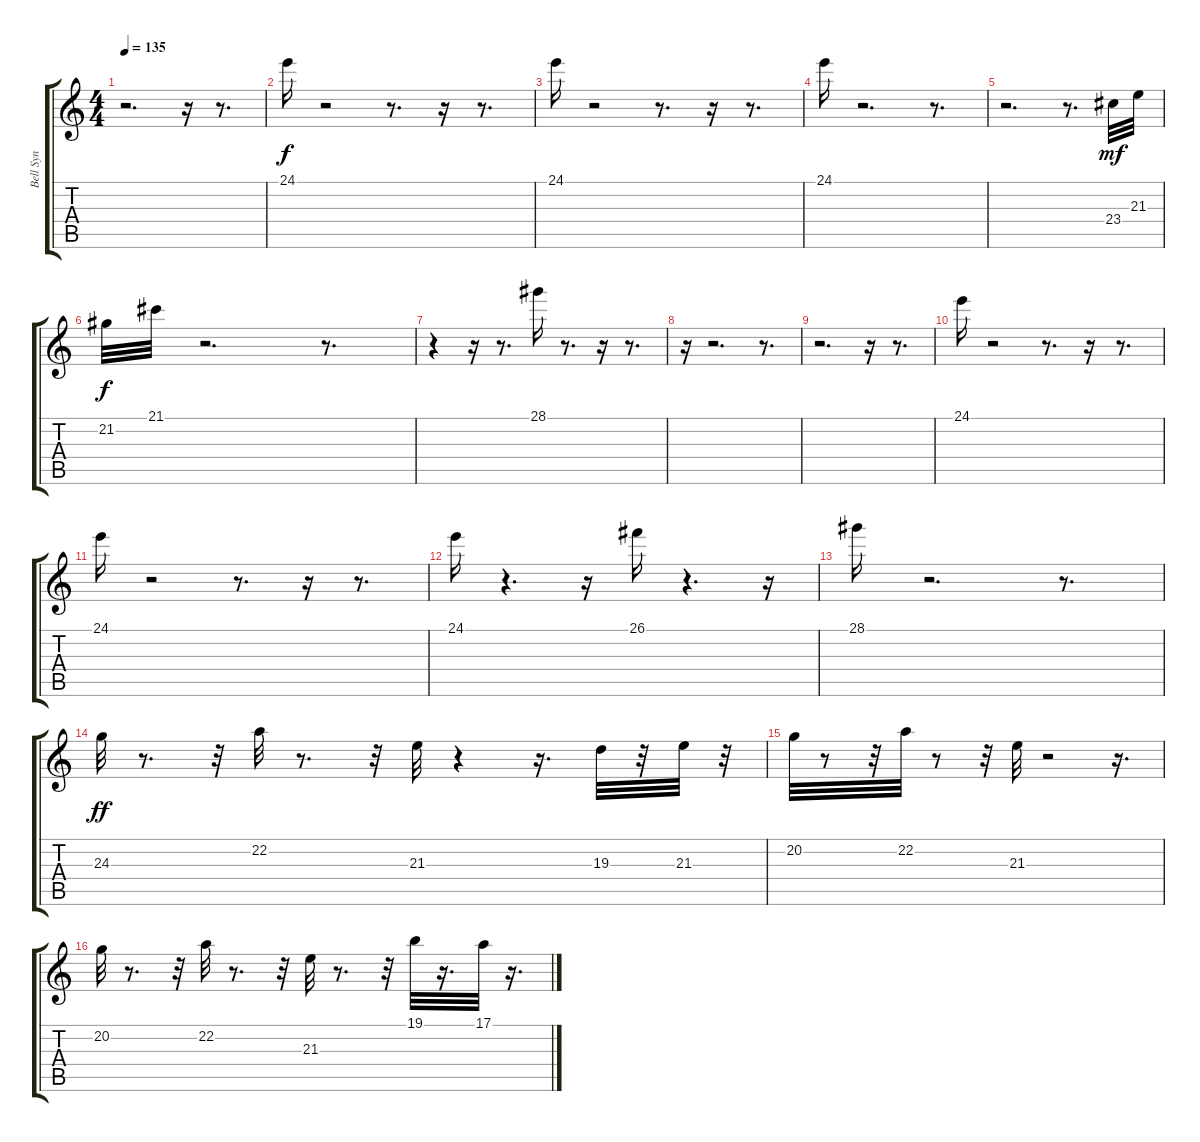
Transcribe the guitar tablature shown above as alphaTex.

\track ("Bell Syn                            " "Bell Syn  ") {instrument fx5brightness}
\staff {score tabs}
\tuning (E4 B3 G3 D3 A2 E2) {hide}
\ts (4 4)
\tempo 135
\clef g2
\ks c
r.2{d dy f} r.16 r.8{d} |
24.1.16 r.2 r.8{d} r.16 r.8{d} |
24.1.16 r.2 r.8{d} r.16 r.8{d} |
24.1.16 r.2{d} r.8{d} |
r.2{d} r.8{d} 23.4.32{dy mf instrument fx5brightness} 21.3.32 |
21.2.32{dy f} 21.1.32 r.2{d} r.8{d} |
r.4 r.16{instrument fx3crystal} r.8{d} 28.1.16 r.8{d} r.16 r.8{d} |
r.16 r.2{d} r.8{d} |
r.2{d} r.16 r.8{d} |
24.1.16 r.2 r.8{d} r.16 r.8{d} |
24.1.16 r.2 r.8{d} r.16 r.8{d} |
24.1.16 r.4{d} r.16 26.1.16 r.4{d} r.16 |
28.1.16 r.2{d} r.8{d} |
24.3.32{dy ff balance 8 instrument fx5brightness} r.8{d} r.32 22.2.32 r.8{d} r.32 21.3.32 r.4 r.16{d} 19.3.32 r.32 21.3.32 r.32 |
20.2.32 r.8 r.32 22.2.32 r.8 r.32 21.3.32 r.2 r.16{d} |
20.2.32 r.8{d} r.32 22.2.32 r.8{d} r.32 21.3.32 r.8{d} r.32 19.1.32 r.16{d} 17.1.32 r.16{d}
